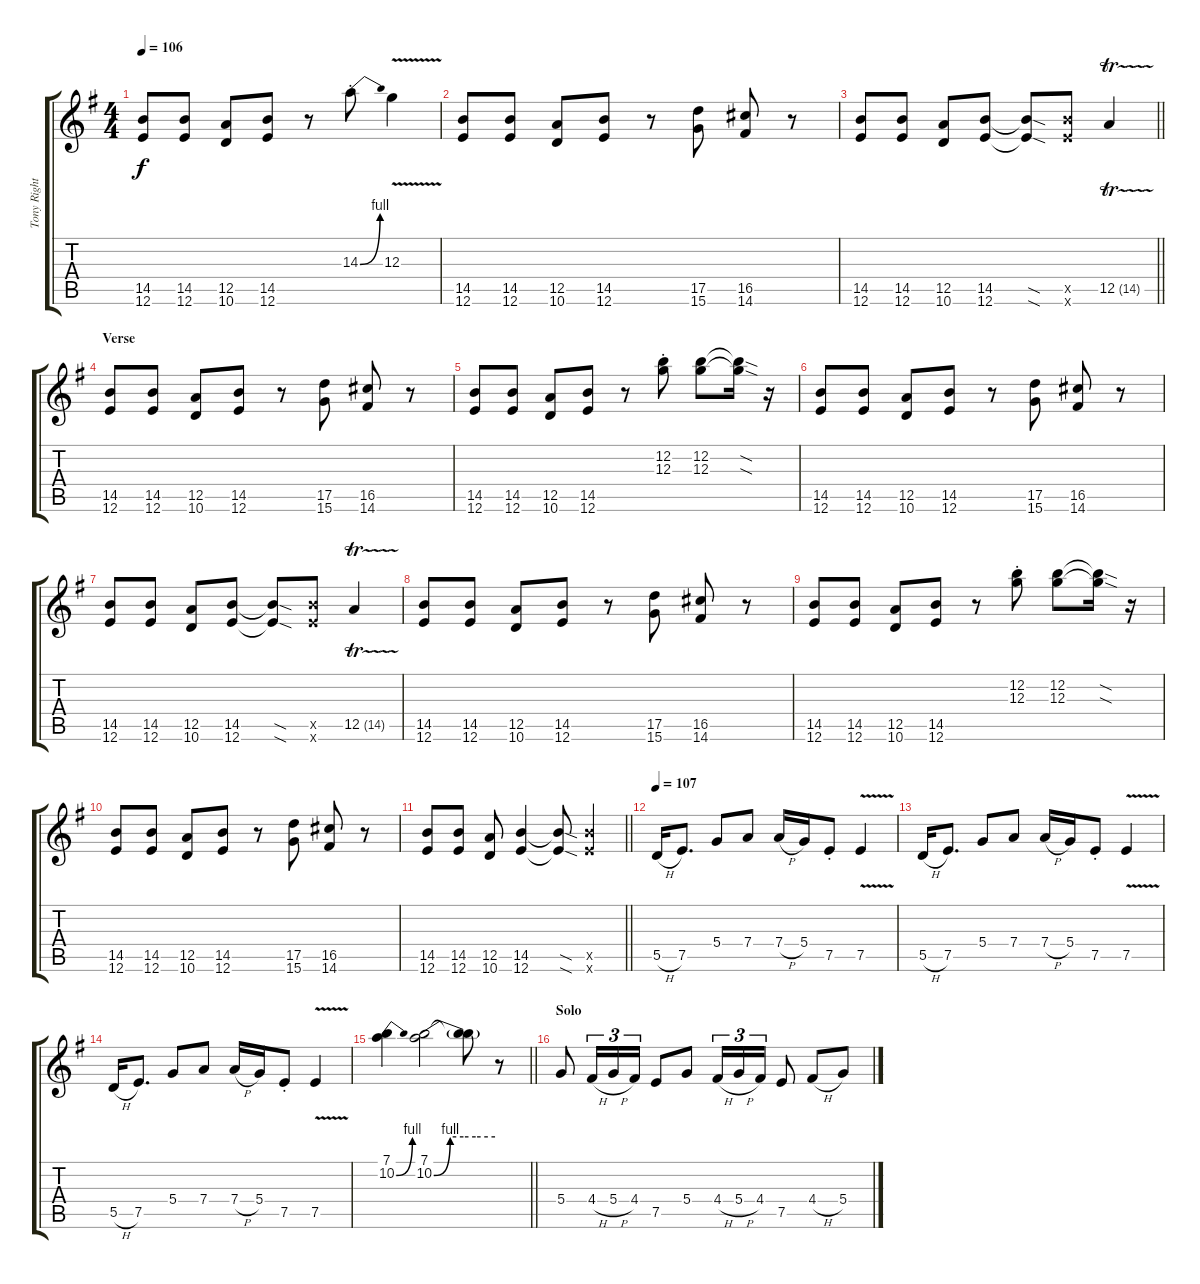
\track ("Tony Right channel" "Tony Right") {instrument overdrivenguitar}
\staff {score tabs}
\tuning (E4 B3 G3 D3 A2 E2) {hide}
\ts (4 4)
\tempo 106
\clef g2
\ks eminor
(14.5 12.6).8{dy f} (14.5 12.6).8 (12.5 10.6).8 (14.5 12.6).8 r.8 14.3{be (bend 0 0 60 4) st}.8 12.3{v}.4 |
(14.5 12.6).8 (14.5 12.6).8 (12.5 10.6).8 (14.5 12.6).8 r.8 (17.5 15.6).8 (16.5 14.6).8 r.8 |
\barLineRight lightlight
(14.5 12.6).8 (14.5 12.6).8 (12.5 10.6).8 (14.5 12.6).8 (14.5{sod t} 12.6{sod t}).8 (14.5{x} 12.6{x}).8 12.5{tr (14 32)}.4 |
\section ("" "Verse")
(14.5 12.6).8 (14.5 12.6).8 (12.5 10.6).8 (14.5 12.6).8 r.8 (17.5 15.6).8 (16.5 14.6).8 r.8 |
(14.5 12.6).8 (14.5 12.6).8 (12.5 10.6).8 (14.5 12.6).8 r.8 (12.2{st} 12.3{st}).8 (12.2 12.3).8 (12.2{sod t} 12.3{sod t}).16 r.16 |
(14.5 12.6).8 (14.5 12.6).8 (12.5 10.6).8 (14.5 12.6).8 r.8 (17.5 15.6).8 (16.5 14.6).8 r.8 |
(14.5 12.6).8 (14.5 12.6).8 (12.5 10.6).8 (14.5 12.6).8 (14.5{sod t} 12.6{sod t}).8 (14.5{x} 12.6{x}).8 12.5{tr (14 32)}.4 |
(14.5 12.6).8 (14.5 12.6).8 (12.5 10.6).8 (14.5 12.6).8 r.8 (17.5 15.6).8 (16.5 14.6).8 r.8 |
(14.5 12.6).8 (14.5 12.6).8 (12.5 10.6).8 (14.5 12.6).8 r.8 (12.2{st} 12.3{st}).8 (12.2 12.3).8 (12.2{sod t} 12.3{sod t}).16 r.16 |
(14.5 12.6).8 (14.5 12.6).8 (12.5 10.6).8 (14.5 12.6).8 r.8 (17.5 15.6).8 (16.5 14.6).8 r.8 |
\barLineRight lightlight
(14.5 12.6).8 (14.5 12.6).8 (12.5 10.6).8 (14.5 12.6).4 (14.5{sod t} 12.6{sod t}).8 (14.5{x} 12.6{x}).4 |
\section ("" "")
\tempo 107
5.5{h}.16 7.5.8{d} 5.4.8 7.4.8 7.4{h}.16 5.4.16 7.5{st}.8 7.5{v}.4 |
5.5{h}.16 7.5.8{d} 5.4.8 7.4.8 7.4{h}.16 5.4.16 7.5{st}.8 7.5{v}.4 |
5.5{h}.16 7.5.8{d} 5.4.8 7.4.8 7.4{h}.16 5.4.16 7.5{st}.8 7.5{v}.4 |
\barLineRight lightlight
(7.1 10.2{be (bend 0 0 60 4)}).4 (7.1 10.2{be (custom 0 0 16 4 29 4 41 4 60 4)}).2 (7.1{t} 10.2{t}).8 r.8 |
\section ("" "Solo")
5.4.8 4.4{h}.16{tu (3 2)} 5.4{h}.16{tu (3 2)} 4.4.16{tu (3 2)} 7.5.8 5.4.8 4.4{h}.16{tu (3 2)} 5.4{h}.16{tu (3 2)} 4.4.16{tu (3 2)} 7.5.8 4.4{h}.8 5.4.8
